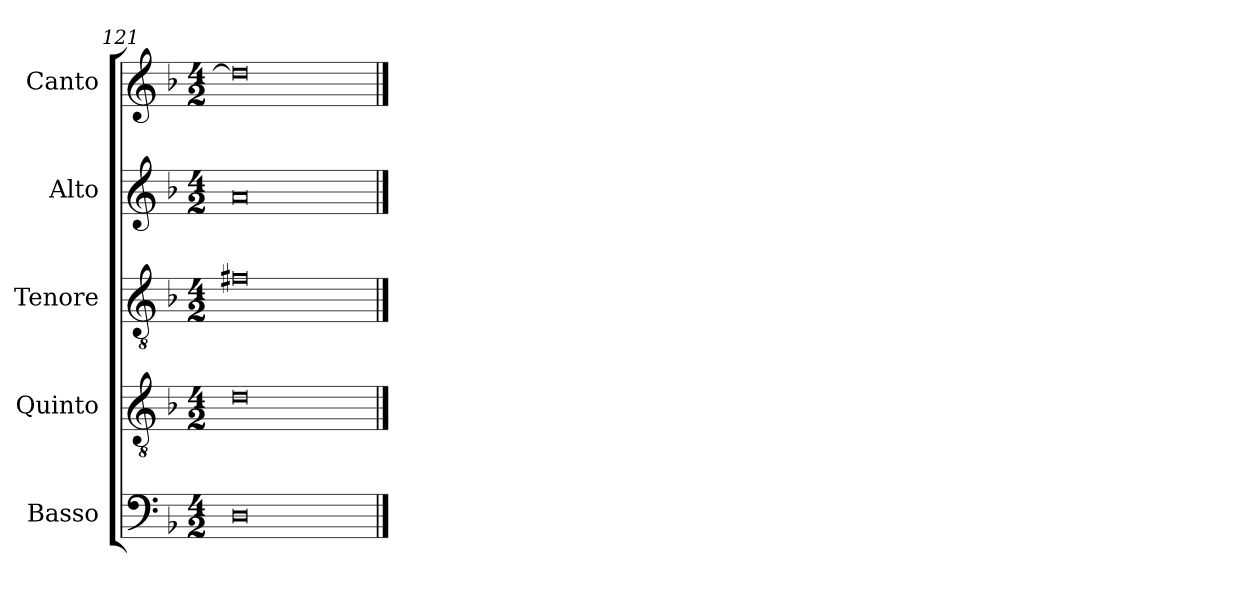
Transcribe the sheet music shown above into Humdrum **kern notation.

**kern	**kern	**kern	**kern	**kern
*part5	*part4	*part3	*part2	*part1
*staff5	*staff4	*staff3	*staff2	*staff1
*I"Basso	*I"Quinto	*I"Tenore	*I"Alto	*I"Canto
*I'Basso	*I'Quinto	*I'Tenore	*I'Alto	*I'Canto
*clefF4	*clefGv2	*clefGv2	*clefG2	*clefG2
*k[b-]	*k[b-]	*k[b-]	*k[b-]	*k[b-]
*F:	*F:	*F:	*F:	*F:
*M4/2	*M4/2	*M4/2	*M4/2	*M4/2
=121	=121	=121	=121	=121
0D	0d	0f#X	0a	0dd]
==	==	==	==	==
*-	*-	*-	*-	*-
